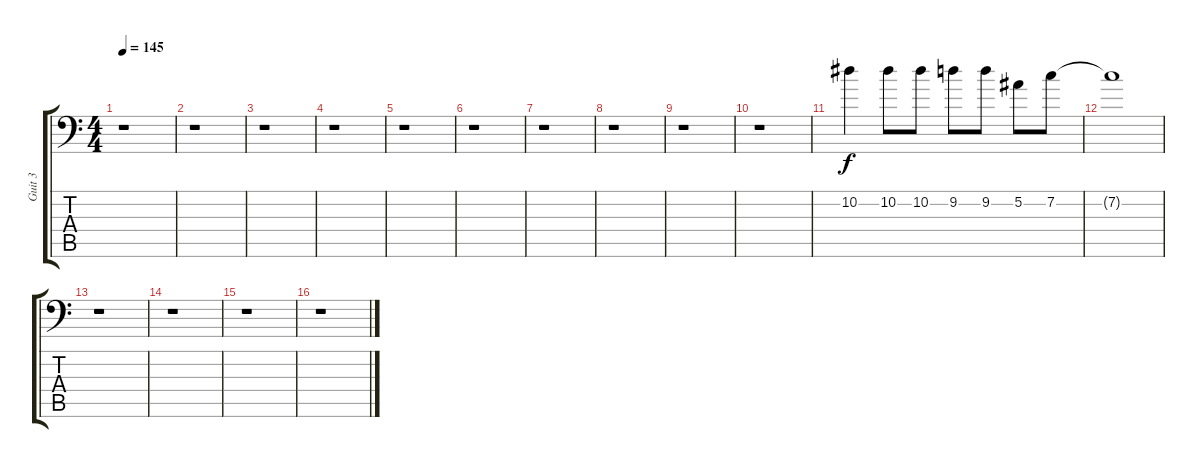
\track ("Guit 3" "Guit 3") {instrument distortionguitar}
\staff {score tabs}
\tuning (Bb3 F3 Db3 Ab2 Eb2 Bb1) {hide}
\ts (4 4)
\tempo 145
\clef f4
\ks c
r.1{dy f} |
r.1 |
r.1 |
r.1 |
r.1 |
r.1 |
r.1 |
r.1 |
r.1 |
r.1 |
10.2.4 10.2.8 10.2.8 9.2.8 9.2.8 5.2.8 7.2.8 |
7.2{t}.1 |
r.1 |
r.1 |
r.1 |
r.1
